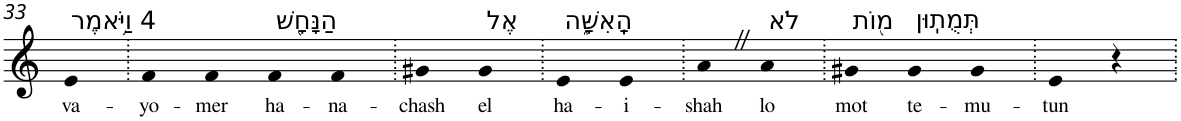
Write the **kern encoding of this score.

**kern	**text
*part1	*part1
*staff1	*staff1
*I"Piano	*
*I'Pno	*
!!LO:PB:g=z
*clefG2	*
*k[]	*
=33	=33
!LO:TX:a:t=4 וַיֹּ֥אמֶר	!
!	!LO:LY:b
4e	va-
=34.	=34.
!	!LO:LY:b
4f	-yo-
!	!LO:LY:b
4f	-mer
!LO:TX:a:t=הַנָּחָ֖שׁ	!
!	!LO:LY:b
4f	ha-
!	!LO:LY:b
4f	-na-
=35.	=35.
!	!LO:LY:b
4g#X	-chash
!LO:TX:a:t=אֶל	!
!	!LO:LY:b
4g#	el
=36.	=36.
!LO:TX:a:t=הָֽאִשָּׁ֑ה	!
!	!LO:LY:b
4e	ha-
!	!LO:LY:b
4e	-i-
=37.	=37.
!	!LO:LY:b
4aZ	-shah
!LO:TX:a:t=לֹא	!
!	!LO:LY:b
4a	lo
=38.	=38.
!LO:TX:a:t=מ֖וֹת	!
!	!LO:LY:b
4g#X	mot
!LO:TX:a:t=תְּמֻתֽוּן	!
!	!LO:LY:b
4g#	te-
!	!LO:LY:b
4g#	-mu-
=39.	=39.
!	!LO:LY:b
4e	-tun
4r	.
=.	=.
*-	*-
